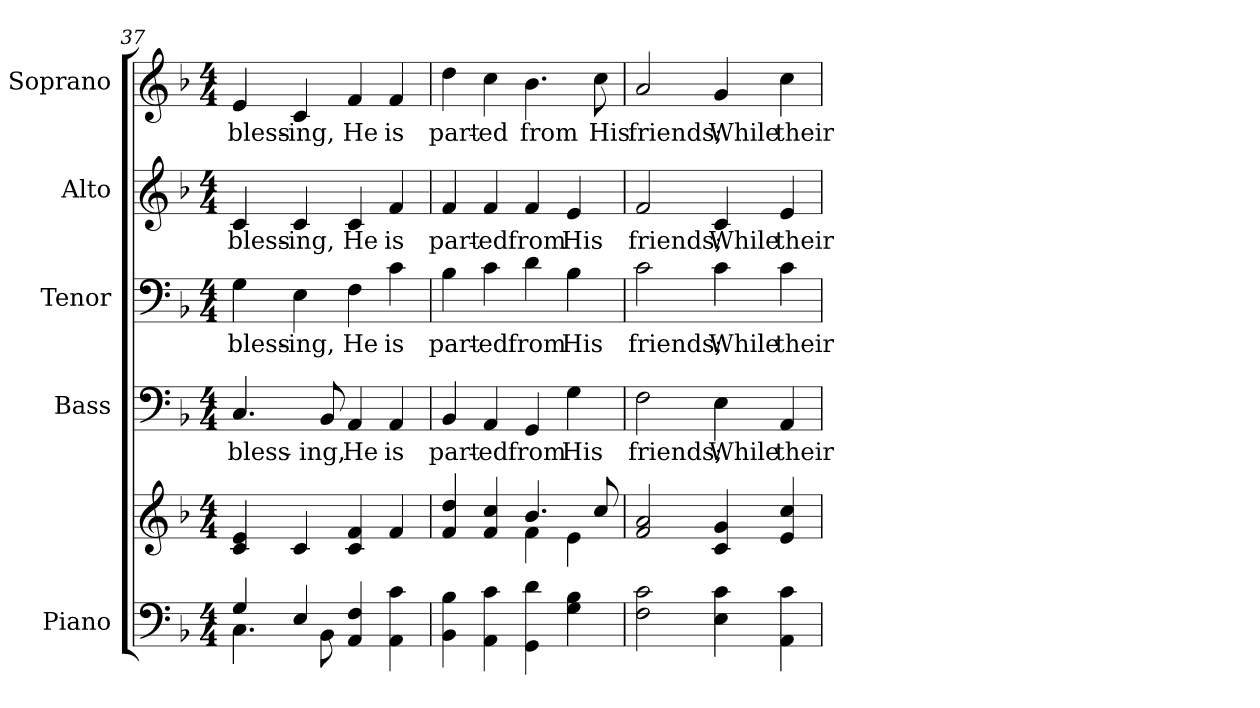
**kern	**kern	**kern	**text	**kern	**text	**kern	**text	**kern	**text
*part5	*part5	*part4	*part4	*part3	*part3	*part2	*part2	*part1	*part1
*staff6	*staff5	*staff4	*staff4	*staff3	*staff3	*staff2	*staff2	*staff1	*staff1
*I"Piano	*	*I"Bass	*	*I"Tenor	*	*I"Alto	*	*I"Soprano	*
*I'Pno.	*	*I'B.	*	*I'T.	*	*I'A.	*	*I'S.	*
*clefF4	*clefG2	*clefF4	*	*clefF4	*	*clefG2	*	*clefG2	*
*k[b-]	*k[b-]	*k[b-]	*	*k[b-]	*	*k[b-]	*	*k[b-]	*
*d:	*d:	*d:	*	*d:	*	*d:	*	*d:	*
*M4/4	*M4/4	*M4/4	*	*M4/4	*	*M4/4	*	*M4/4	*
=37	=37	=37	=37	=37	=37	=37	=37	=37	=37
*^	*	*	*	*	*	*	*	*	*
!	!	!	!	!LO:LY:b:color=#000000	!	!	!	!	!	!
!	!	!	!	!	!	!LO:LY:b:color=#000000	!	!	!	!
!	!	!	!	!	!	!	!	!LO:LY:b:color=#000000	!	!
!	!	!	!	!	!	!	!	!	!	!LO:LY:b:color=#000000
4Gi/	4.Ci\	4ci/ 4ei	4.Ci/	bless-	4Gi\	bless-	4ci/	bless-	4ei/	bless-
!	!	!	!	!	!	!LO:LY:b:color=#000000	!	!	!	!
!	!	!	!	!	!	!	!	!LO:LY:b:color=#000000	!	!
!	!	!	!	!	!	!	!	!	!	!LO:LY:b:color=#000000
4Ei/	.	4ci/	.	.	4Ei\	-ing,	4ci/	-ing,	4ci/	-ing,
!	!	!	!	!LO:LY:b:color=#000000	!	!	!	!	!	!
.	8BB-i\	.	8BB-i/	-ing,	.	.	.	.	.	.
!	!	!	!	!LO:LY:b:color=#000000	!	!	!	!	!	!
!	!	!	!	!	!	!LO:LY:b:color=#000000	!	!	!	!
!	!	!	!	!	!	!	!	!LO:LY:b:color=#000000	!	!
!	!	!	!	!	!	!	!	!	!	!LO:LY:b:color=#000000
4AAi/ 4Fi	2ryy	4ci/ 4fi	4AAi/	He	4Fi\	He	4ci/	He	4fi/	He
!	!	!	!	!LO:LY:b:color=#000000	!	!	!	!	!	!
!	!	!	!	!	!	!LO:LY:b:color=#000000	!	!	!	!
!	!	!	!	!	!	!	!	!LO:LY:b:color=#000000	!	!
!	!	!	!	!	!	!	!	!	!	!LO:LY:b:color=#000000
4AAi\ 4ci	.	4fi/	4AAi/	is	4ci\	is	4fi/	is	4fi/	is
*v	*v	*	*	*	*	*	*	*	*	*
!!LO:PB:g=z
=38	=38	=38	=38	=38	=38	=38	=38	=38	=38
*	*^	*	*	*	*	*	*	*	*
!	!	!	!	!LO:LY:b:color=#000000	!	!	!	!	!	!
!	!	!	!	!	!	!LO:LY:b:color=#000000	!	!	!	!
!	!	!	!	!	!	!	!	!LO:LY:b:color=#000000	!	!
!	!	!	!	!	!	!	!	!	!	!LO:LY:b:color=#000000
4BB-i\ 4B-i	4fi/ 4ddi	2ryy	4BB-i/	part-	4B-i\	part-	4fi/	part-	4ddi\	part-
!	!	!	!	!LO:LY:b:color=#000000	!	!	!	!	!	!
!	!	!	!	!	!	!LO:LY:b:color=#000000	!	!	!	!
!	!	!	!	!	!	!	!	!LO:LY:b:color=#000000	!	!
!	!	!	!	!	!	!	!	!	!	!LO:LY:b:color=#000000
4AAi\ 4ci	4fi/ 4cci	.	4AAi/	-ed	4ci\	-ed	4fi/	-ed	4cci\	-ed
!	!	!	!	!LO:LY:b:color=#000000	!	!	!	!	!	!
!	!	!	!	!	!	!LO:LY:b:color=#000000	!	!	!	!
!	!	!	!	!	!	!	!	!LO:LY:b:color=#000000	!	!
!	!	!	!	!	!	!	!	!	!	!LO:LY:b:color=#000000
4GGi\ 4di	4.b-i/	4fi\	4GGi/	from	4di\	from	4fi/	from	4.b-i\	from
!	!	!	!	!LO:LY:b:color=#000000	!	!	!	!	!	!
!	!	!	!	!	!	!LO:LY:b:color=#000000	!	!	!	!
!	!	!	!	!	!	!	!	!LO:LY:b:color=#000000	!	!
4Gi\ 4B-i	.	4ei\	4Gi\	His	4B-i\	His	4ei/	His	.	.
!	!	!	!	!	!	!	!	!	!	!LO:LY:b:color=#000000
.	8cci/	.	.	.	.	.	.	.	8cci\	His
*	*v	*v	*	*	*	*	*	*	*	*
=39	=39	=39	=39	=39	=39	=39	=39	=39	=39
!	!	!	!LO:LY:b:color=#000000	!	!	!	!	!	!
!	!	!	!	!	!LO:LY:b:color=#000000	!	!	!	!
!	!	!	!	!	!	!	!LO:LY:b:color=#000000	!	!
!	!	!	!	!	!	!	!	!	!LO:LY:b:color=#000000
2Fi\ 2ci	2fi/ 2ai	2Fi\	friends;	2ci\	friends;	2fi/	friends;	2ai/	friends;
!	!	!	!LO:LY:b:color=#000000	!	!	!	!	!	!
!	!	!	!	!	!LO:LY:b:color=#000000	!	!	!	!
!	!	!	!	!	!	!	!LO:LY:b:color=#000000	!	!
!	!	!	!	!	!	!	!	!	!LO:LY:b:color=#000000
4Ei\ 4ci	4ci/ 4gi	4Ei\	While	4ci\	While	4ci/	While	4gi/	While
!	!	!	!LO:LY:b:color=#000000	!	!	!	!	!	!
!	!	!	!	!	!LO:LY:b:color=#000000	!	!	!	!
!	!	!	!	!	!	!	!LO:LY:b:color=#000000	!	!
!	!	!	!	!	!	!	!	!	!LO:LY:b:color=#000000
4AAi\ 4ci	4ei/ 4cci	4AAi/	their	4ci\	their	4ei/	their	4cci\	their
=	=	=	=	=	=	=	=	=	=
*-	*-	*-	*-	*-	*-	*-	*-	*-	*-
